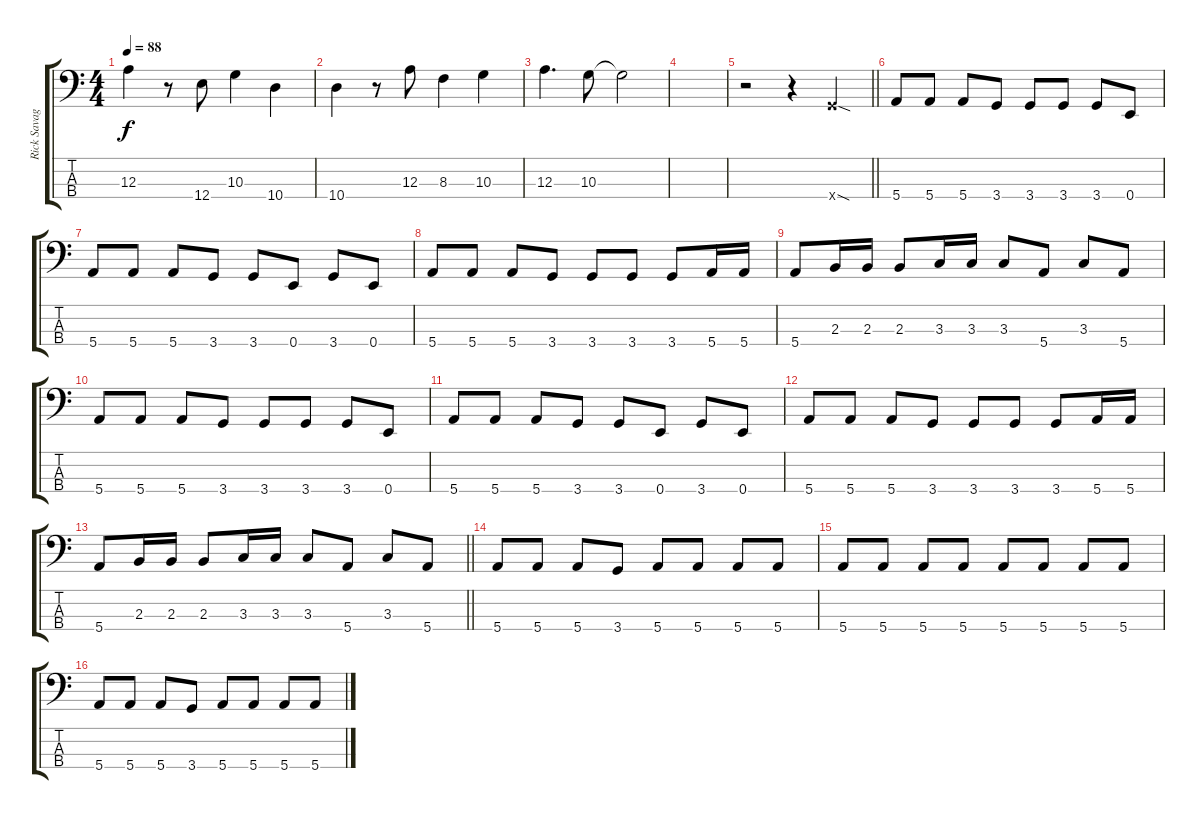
\track ("Rick Savage" "Rick Savag") {instrument electricbassfinger}
\staff {score tabs}
\tuning (G2 D2 A1 E1) {hide}
\ts (4 4)
\tempo 88
\clef f4
\ks c
12.3.4{dy f} r.8 12.4.8 10.3.4 10.4.4 |
10.4.4 r.8 12.3.8 8.3.4 10.3.4 |
12.3.4{d} 10.3.8 10.3{t}.2 |
|
\barLineRight lightlight
r.2 r.4 3.4{sod x}.4 |
5.4.8 5.4.8 5.4.8 3.4.8 3.4.8 3.4.8 3.4.8 0.4.8 |
5.4.8 5.4.8 5.4.8 3.4.8 3.4.8 0.4.8 3.4.8 0.4.8 |
5.4.8 5.4.8 5.4.8 3.4.8 3.4.8 3.4.8 3.4.8 5.4.16 5.4.16 |
5.4.8 2.3.16 2.3.16 2.3.8 3.3.16 3.3.16 3.3.8 5.4.8 3.3.8 5.4.8 |
5.4.8 5.4.8 5.4.8 3.4.8 3.4.8 3.4.8 3.4.8 0.4.8 |
5.4.8 5.4.8 5.4.8 3.4.8 3.4.8 0.4.8 3.4.8 0.4.8 |
5.4.8 5.4.8 5.4.8 3.4.8 3.4.8 3.4.8 3.4.8 5.4.16 5.4.16 |
\barLineRight lightlight
5.4.8 2.3.16 2.3.16 2.3.8 3.3.16 3.3.16 3.3.8 5.4.8 3.3.8 5.4.8 |
5.4.8 5.4.8 5.4.8 3.4.8 5.4.8 5.4.8 5.4.8 5.4.8 |
5.4.8 5.4.8 5.4.8 5.4.8 5.4.8 5.4.8 5.4.8 5.4.8 |
5.4.8 5.4.8 5.4.8 3.4.8 5.4.8 5.4.8 5.4.8 5.4.8
